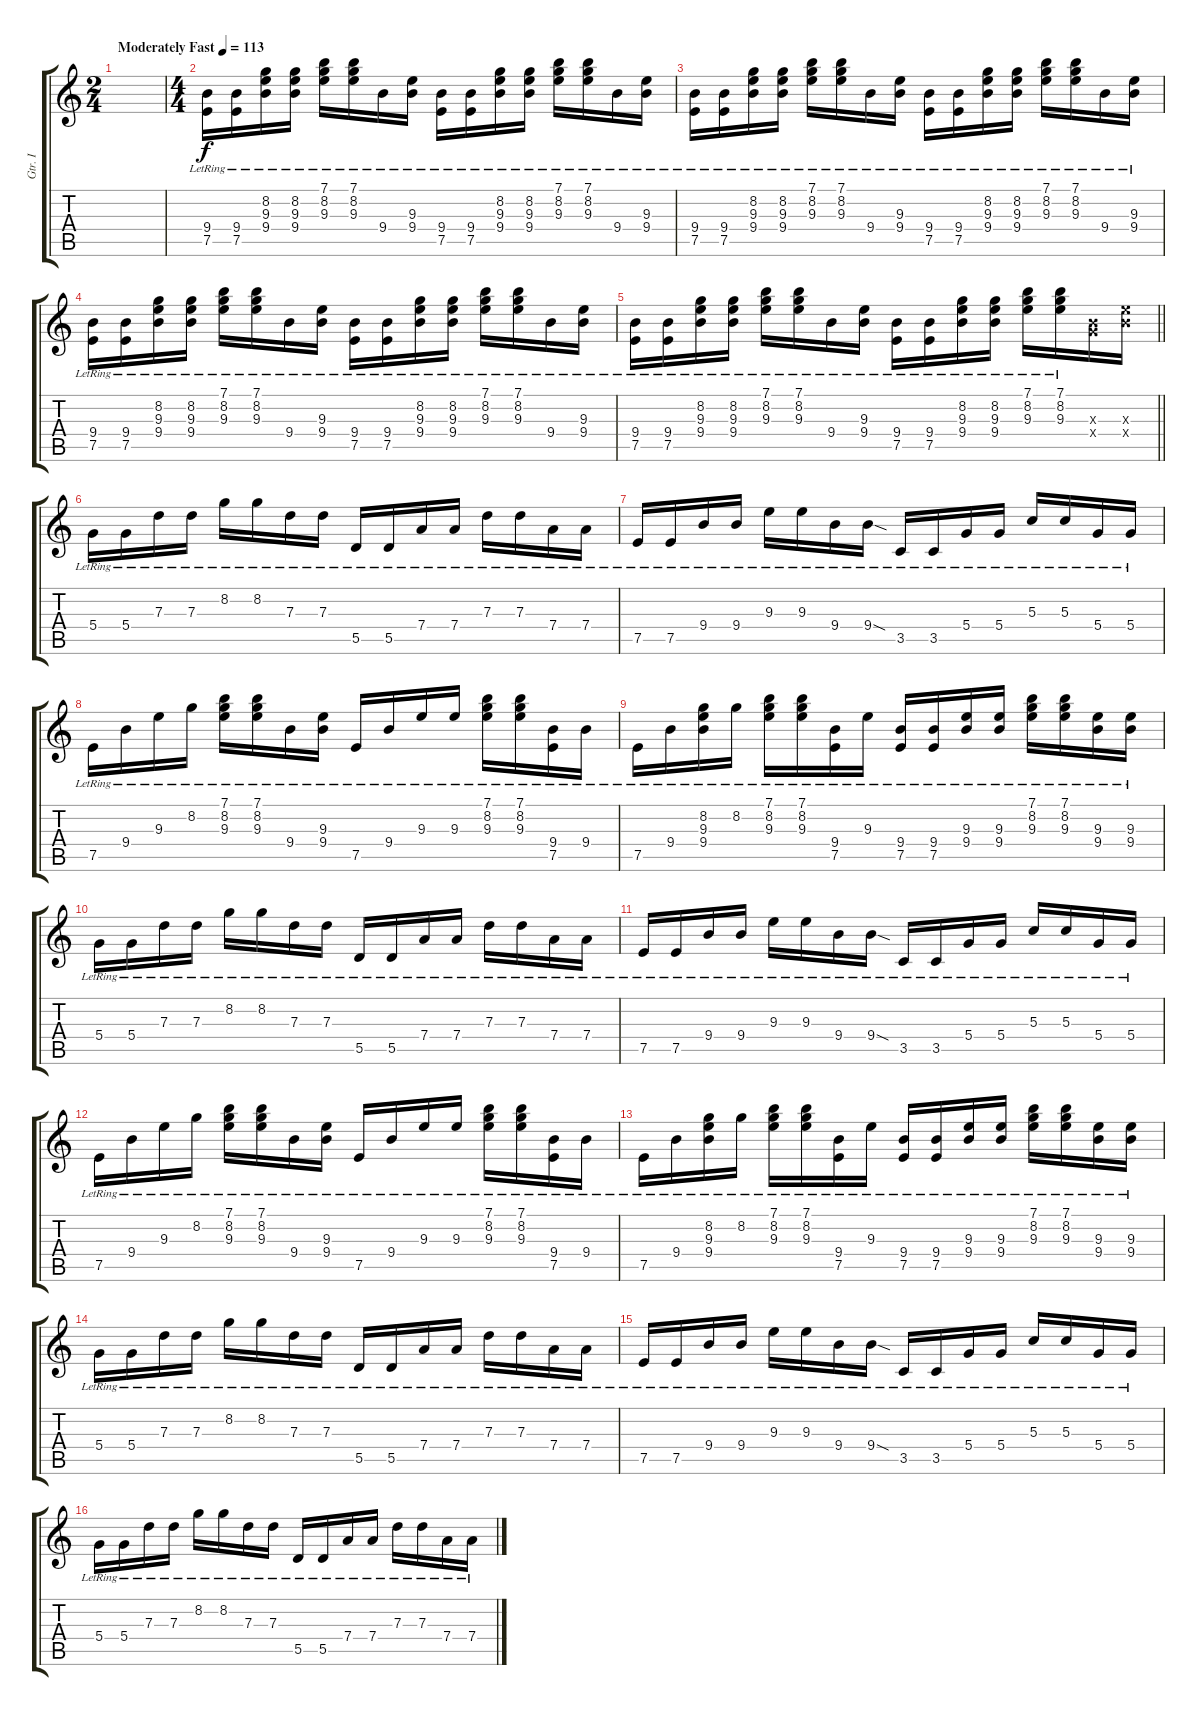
\track ("Gtr. I" "Gtr. I") {instrument electricguitarclean}
\staff {score tabs}
\tuning (E4 B3 G3 D3 A2 E2) {hide}
\ts (2 4)
\tempo (113 "Moderately Fast")
\clef g2
\ks c
|
\ts (4 4)
(9.4 7.5{lr}).16 (9.4 7.5{lr}).16 (8.2 9.3 9.4{lr}).16 (8.2 9.3 9.4{lr}).16 (7.1 8.2 9.3{lr}).16 (7.1{lr} 8.2{lr} 9.3{lr}).16 9.4{lr}.16 (9.3{lr} 9.4).16 (9.4 7.5{lr}).16 (9.4 7.5{lr}).16 (8.2 9.3 9.4{lr}).16 (8.2 9.3 9.4{lr}).16 (7.1 8.2 9.3{lr}).16 (7.1{lr} 8.2{lr} 9.3{lr}).16 9.4{lr}.16 (9.3{lr} 9.4{lr}).16 |
(9.4 7.5{lr}).16 (9.4 7.5{lr}).16 (8.2 9.3 9.4{lr}).16 (8.2 9.3 9.4{lr}).16 (7.1 8.2 9.3{lr}).16 (7.1{lr} 8.2{lr} 9.3{lr}).16 9.4{lr}.16 (9.3{lr} 9.4).16 (9.4 7.5{lr}).16 (9.4 7.5{lr}).16 (8.2 9.3 9.4{lr}).16 (8.2 9.3 9.4{lr}).16 (7.1 8.2 9.3{lr}).16 (7.1{lr} 8.2{lr} 9.3{lr}).16 9.4{lr}.16 (9.3{lr} 9.4{lr}).16 |
(9.4 7.5{lr}).16 (9.4 7.5{lr}).16 (8.2 9.3 9.4{lr}).16 (8.2 9.3 9.4{lr}).16 (7.1 8.2 9.3{lr}).16 (7.1{lr} 8.2{lr} 9.3{lr}).16 9.4{lr}.16 (9.3{lr} 9.4).16 (9.4 7.5{lr}).16 (9.4 7.5{lr}).16 (8.2 9.3 9.4{lr}).16 (8.2 9.3 9.4{lr}).16 (7.1 8.2 9.3{lr}).16 (7.1{lr} 8.2{lr} 9.3{lr}).16 9.4{lr}.16 (9.3{lr} 9.4{lr}).16 |
\barLineRight lightlight
(9.4 7.5{lr}).16 (9.4 7.5{lr}).16 (8.2 9.3 9.4{lr}).16 (8.2 9.3 9.4{lr}).16 (7.1 8.2 9.3{lr}).16 (7.1{lr} 8.2{lr} 9.3{lr}).16 9.4{lr}.16 (9.3{lr} 9.4).16 (9.4 7.5{lr}).16 (9.4 7.5{lr}).16 (8.2 9.3 9.4{lr}).16 (8.2 9.3 9.4{lr}).16 (7.1 8.2 9.3{lr}).16 (7.1{lr} 8.2{lr} 9.3{lr}).16 (0.3{x} 9.4{x}).16 (9.3{x} 9.4{x}).16 |
5.4{lr}.16 5.4{lr}.16 7.3{lr}.16 7.3{lr}.16 8.2{lr}.16 8.2{lr}.16 7.3{lr}.16 7.3{lr}.16 5.5{lr}.16 5.5{lr}.16 7.4{lr}.16 7.4{lr}.16 7.3{lr}.16 7.3{lr}.16 7.4{lr}.16 7.4{lr}.16 |
7.5{lr}.16 7.5{lr}.16 9.4{lr}.16 9.4{lr}.16 9.3{lr}.16 9.3{lr}.16 9.4{lr}.16 9.4{sod lr}.16 3.5{lr}.16 3.5{lr}.16 5.4{lr}.16 5.4{lr}.16 5.3{lr}.16 5.3{lr}.16 5.4{lr}.16 5.4{lr}.16 |
7.5{lr}.16 9.4{lr}.16 9.3{lr}.16 8.2{lr}.16 (7.1 8.2 9.3{lr}).16 (7.1{lr} 8.2{lr} 9.3{lr}).16 9.4{lr}.16 (9.3{lr} 9.4{lr}).16 7.5{lr}.16 9.4{lr}.16 9.3{lr}.16 9.3{lr}.16 (7.1 8.2 9.3{lr}).16 (7.1{lr} 8.2{lr} 9.3{lr}).16 (9.4{lr} 7.5{lr}).16 9.4{lr}.16 |
7.5{lr}.16 9.4{lr}.16 (8.2 9.3{lr} 9.4{lr}).16 8.2{lr}.16 (7.1 8.2 9.3{lr}).16 (7.1{lr} 8.2{lr} 9.3{lr}).16 (9.4{lr} 7.5{lr}).16 9.3{lr}.16 (9.4 7.5{lr}).16 (9.4 7.5{lr}).16 (9.3 9.4{lr}).16 (9.3 9.4{lr}).16 (7.1 8.2 9.3{lr}).16 (7.1{lr} 8.2{lr} 9.3{lr}).16 (9.3 9.4{lr}).16 (9.3{lr} 9.4{lr}).16 |
5.4{lr}.16 5.4{lr}.16 7.3{lr}.16 7.3{lr}.16 8.2{lr}.16 8.2{lr}.16 7.3{lr}.16 7.3{lr}.16 5.5{lr}.16 5.5{lr}.16 7.4{lr}.16 7.4{lr}.16 7.3{lr}.16 7.3{lr}.16 7.4{lr}.16 7.4{lr}.16 |
7.5{lr}.16 7.5{lr}.16 9.4{lr}.16 9.4{lr}.16 9.3{lr}.16 9.3{lr}.16 9.4{lr}.16 9.4{sod lr}.16 3.5{lr}.16 3.5{lr}.16 5.4{lr}.16 5.4{lr}.16 5.3{lr}.16 5.3{lr}.16 5.4{lr}.16 5.4{lr}.16 |
7.5{lr}.16 9.4{lr}.16 9.3{lr}.16 8.2{lr}.16 (7.1 8.2 9.3{lr}).16 (7.1{lr} 8.2{lr} 9.3{lr}).16 9.4{lr}.16 (9.3{lr} 9.4{lr}).16 7.5{lr}.16 9.4{lr}.16 9.3{lr}.16 9.3{lr}.16 (7.1 8.2 9.3{lr}).16 (7.1{lr} 8.2{lr} 9.3{lr}).16 (9.4{lr} 7.5{lr}).16 9.4{lr}.16 |
7.5{lr}.16 9.4{lr}.16 (8.2 9.3{lr} 9.4{lr}).16 8.2{lr}.16 (7.1 8.2 9.3{lr}).16 (7.1{lr} 8.2{lr} 9.3{lr}).16 (9.4{lr} 7.5{lr}).16 9.3{lr}.16 (9.4 7.5{lr}).16 (9.4 7.5{lr}).16 (9.3 9.4{lr}).16 (9.3 9.4{lr}).16 (7.1 8.2 9.3{lr}).16 (7.1{lr} 8.2{lr} 9.3{lr}).16 (9.3 9.4{lr}).16 (9.3{lr} 9.4{lr}).16 |
5.4{lr}.16 5.4{lr}.16 7.3{lr}.16 7.3{lr}.16 8.2{lr}.16 8.2{lr}.16 7.3{lr}.16 7.3{lr}.16 5.5{lr}.16 5.5{lr}.16 7.4{lr}.16 7.4{lr}.16 7.3{lr}.16 7.3{lr}.16 7.4{lr}.16 7.4{lr}.16 |
7.5{lr}.16 7.5{lr}.16 9.4{lr}.16 9.4{lr}.16 9.3{lr}.16 9.3{lr}.16 9.4{lr}.16 9.4{sod lr}.16 3.5{lr}.16 3.5{lr}.16 5.4{lr}.16 5.4{lr}.16 5.3{lr}.16 5.3{lr}.16 5.4{lr}.16 5.4{lr}.16 |
5.4{lr}.16 5.4{lr}.16 7.3{lr}.16 7.3{lr}.16 8.2{lr}.16 8.2{lr}.16 7.3{lr}.16 7.3{lr}.16 5.5{lr}.16 5.5{lr}.16 7.4{lr}.16 7.4{lr}.16 7.3{lr}.16 7.3{lr}.16 7.4{lr}.16 7.4{lr}.16
